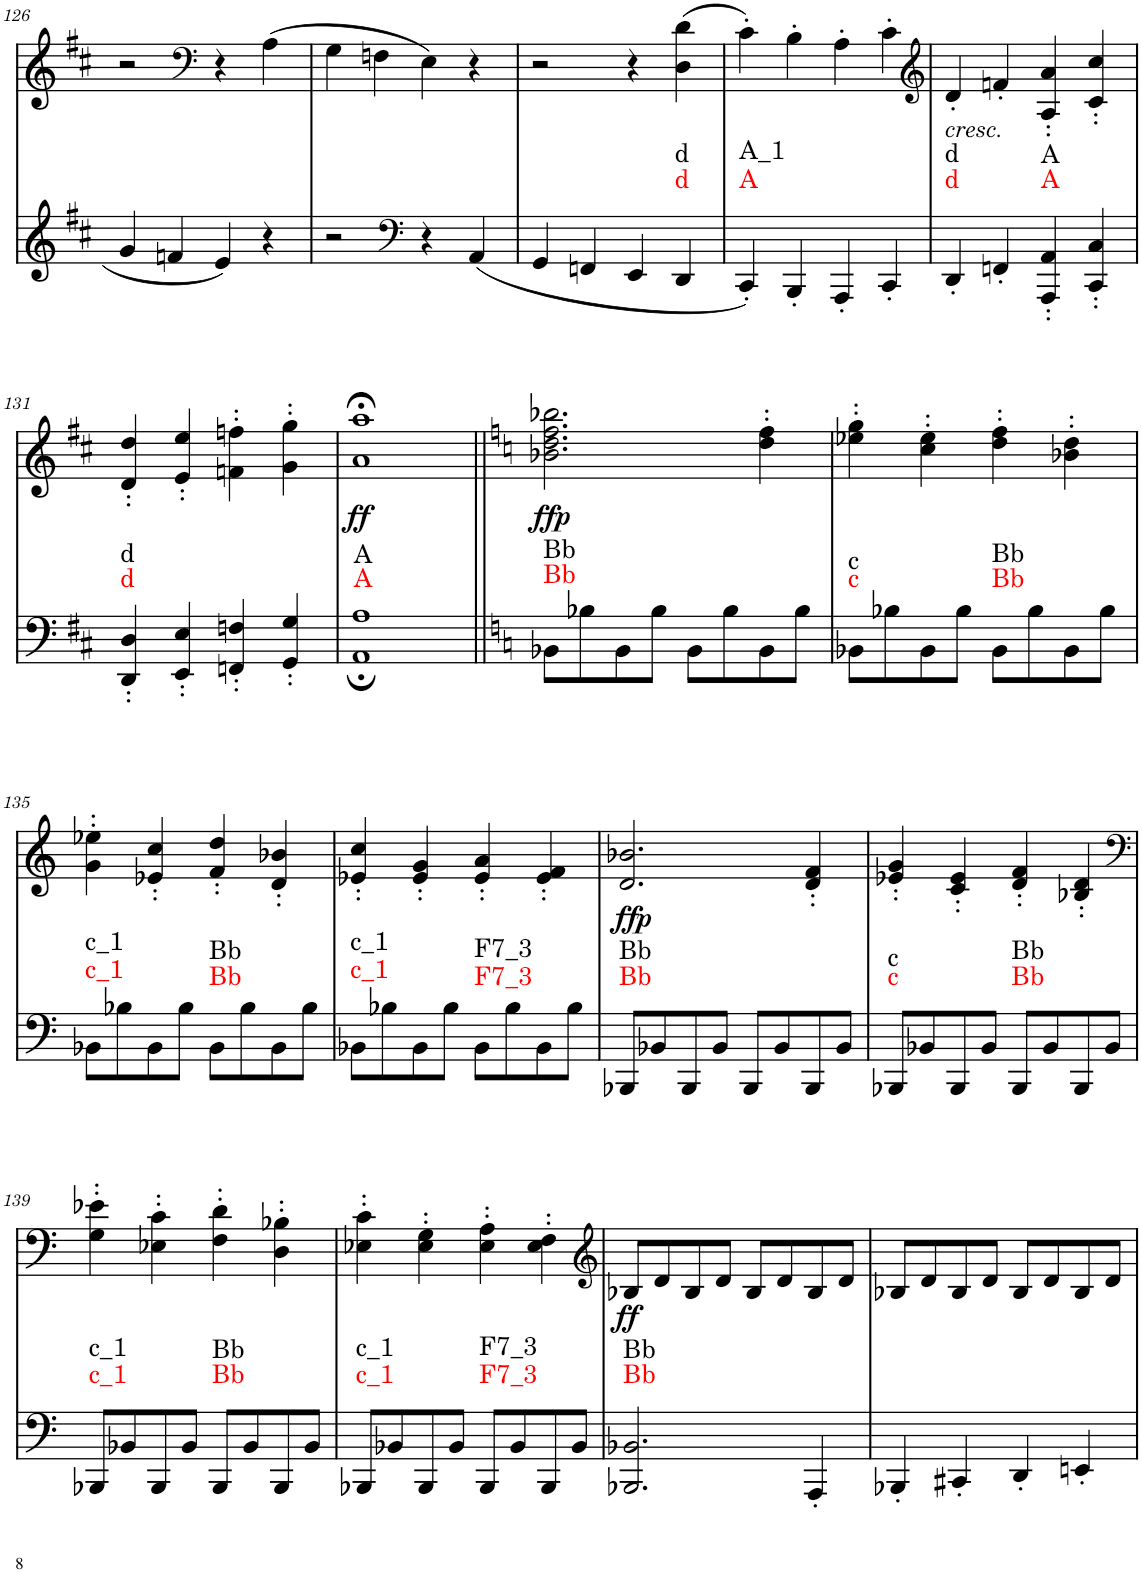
**kern	**harte	**kern	**text	**dynam
*part2	*part2	*part1	*part1	*part1
*staff2	*	*staff1	*staff1	*staff1
*I"piano	*	*I"piano	*	*
*I'Pno	*	*I'Pno	*	*
!!LO:PB:g=z
*clefG2	*	*clefG2	*	*
*k[f#c#]	*	*k[f#c#]	*	*
*D:	*	*D:	*	*
*M4/4	*	*M4/4	*	*
=126	=126	=126	=126	=126
4g/	.	2r	.	.
4fn/	.	.	.	.
*	*	*clefF4	*	*
4e/	.	4r	.	.
4r	.	(4A\	.	.
=127	=127	=127	=127	=127
2r	.	4G\	.	.
.	.	4Fn\	.	.
*clefF4	*	*	*	*
4r	.	4E\)	.	.
(4AA/	.	4r	.	.
=128	=128	=128	=128	=128
4GG/	.	2r	.	.
4FFn/	.	.	.	.
4EE/	.	4r	.	.
!	!LO:H:n=1:kt=d	!	!	!
!	!LO:H:n=2:kt=d	!	!	!
4DD/	N N	(4D\ 4d\	.	.
=129	=129	=129	=129	=129
!	!LO:H:n=1:kt=A	!	!	!
!	!LO:H:n=2:kt=A_1	!	!	!
4CC#'/)	N N	4c#'\)	.	.
4BBB'/	.	4B'\	.	.
4AAA'/	.	4A'\	.	.
!	!	!	!LO:LY:b	!
4CC#'/	.	4c#'\	<	.
=130	=130	=130	=130	=130
*	*	*clefG2	*	*
!	!LO:H:n=1:kt=d	!LO:TX:b:i:t=cresc.	!	!
!	!LO:H:n=2:kt=d	!	!	!
4DD'/	N N	4d'/	.	.
4FFn'/	.	4fn'/	.	.
!	!LO:H:n=1:kt=A	!	!	!
!	!LO:H:n=2:kt=A	!	!	!
4AAA/' 4AA/'	N N	4A/' 4a/'	.	.
4CC#/' 4C#/'	.	4c#/' 4cc#/'	.	.
!!LO:LB:g=z
=131	=131	=131	=131	=131
!	!LO:H:n=1:kt=d	!	!	!
!	!LO:H:n=2:kt=d	!	!	!
4DD/' 4D/'	N N	4d/' 4dd/'	.	.
4EE/' 4E/'	.	4e/' 4ee/'	.	.
4FFn/' 4Fn/'	.	4fn\' 4ffn\'	.	.
4GG/' 4G/'	.	4g\' 4gg\'	.	.
=132	=132	=132	=132	=132
!	!LO:H:n=1:kt=A	!	!LO:LY:b	!LO:DY:b
!	!LO:H:n=2:kt=A	!	!	!
1AA; 1A;	N N	1a;< 1aa;<	ff	ff
=133||	=133||	=133||	=133||	=133||
*k[]	*	*k[]	*	*
!	!	!	!LO:LY:b	!LO:DY:b
!	!LO:H:n=1:kt=Bb	!	!	!LO:DY:n=1:b
!	!LO:H:n=2:kt=Bb	!	!	!
8BB-X\L	N N	2.b-X\ 2.dd\ 2.ff\ 2.bb-X\	ffp	ff p
8B-X\	.	.	.	.
8BB-\	.	.	.	.
8B-\J	.	.	.	.
8BB-\L	.	.	.	.
8B-\	.	.	.	.
8BB-\	.	4dd\' 4ff\'	.	.
8B-\J	.	.	.	.
=134	=134	=134	=134	=134
!	!LO:H:n=1:kt=c	!	!	!
!	!LO:H:n=2:kt=c	!	!	!
8BB-X\L	N N	4ee-X\' 4gg\'	.	.
8B-X\	.	.	.	.
8BB-\	.	4cc\' 4ee-\'	.	.
8B-\J	.	.	.	.
!	!LO:H:n=1:kt=Bb	!	!	!
!	!LO:H:n=2:kt=Bb	!	!	!
8BB-\L	N N	4dd\' 4ff\'	.	.
8B-\	.	.	.	.
8BB-\	.	4b-X\' 4dd\'	.	.
8B-\J	.	.	.	.
!!LO:LB:g=z
=135	=135	=135	=135	=135
!	!LO:H:n=1:kt=c_1	!	!	!
!	!LO:H:n=2:kt=c_1	!	!	!
8BB-X\L	N N	4g\' 4ee-X\'	.	.
8B-X\	.	.	.	.
8BB-\	.	4e-X/' 4cc/'	.	.
8B-\J	.	.	.	.
!	!LO:H:n=1:kt=Bb	!	!	!
!	!LO:H:n=2:kt=Bb	!	!	!
8BB-\L	N N	4f/' 4dd/'	.	.
8B-\	.	.	.	.
8BB-\	.	4d/' 4b-X/'	.	.
8B-\J	.	.	.	.
=136	=136	=136	=136	=136
!	!LO:H:n=1:kt=c_1	!	!	!
!	!LO:H:n=2:kt=c_1	!	!	!
8BB-X\L	N N	4e-X/' 4cc/'	.	.
8B-X\	.	.	.	.
8BB-\	.	4e-/' 4g/'	.	.
8B-\J	.	.	.	.
!	!LO:H:n=1:kt=F7_3	!	!	!
!	!LO:H:n=2:kt=F7_3	!	!	!
8BB-\L	N N	4e-/' 4a/'	.	.
8B-\	.	.	.	.
8BB-\	.	4e-/' 4f/'	.	.
8B-\J	.	.	.	.
=137	=137	=137	=137	=137
!	!	!	!LO:LY:b	!LO:DY:b
!	!LO:H:n=1:kt=Bb	!	!	!LO:DY:n=1:b
!	!LO:H:n=2:kt=Bb	!	!	!
8BBB-X/L	N N	2.d/ 2.b-X/	ffp	ff p
8BB-X/	.	.	.	.
8BBB-/	.	.	.	.
8BB-/J	.	.	.	.
8BBB-/L	.	.	.	.
8BB-/	.	.	.	.
8BBB-/	.	4d/' 4f/'	.	.
8BB-/J	.	.	.	.
=138	=138	=138	=138	=138
!	!LO:H:n=1:kt=c	!	!	!
!	!LO:H:n=2:kt=c	!	!	!
8BBB-X/L	N N	4e-X/' 4g/'	.	.
8BB-X/	.	.	.	.
8BBB-/	.	4c/' 4e-/'	.	.
8BB-/J	.	.	.	.
!	!LO:H:n=1:kt=Bb	!	!	!
!	!LO:H:n=2:kt=Bb	!	!	!
8BBB-/L	N N	4d/' 4f/'	.	.
8BB-/	.	.	.	.
8BBB-/	.	4B-X/' 4d/'	.	.
8BB-/J	.	.	.	.
!!LO:LB:g=z
=139	=139	=139	=139	=139
*	*	*clefF4	*	*
!	!LO:H:n=1:kt=c_1	!	!	!
!	!LO:H:n=2:kt=c_1	!	!	!
8BBB-X/L	N N	4G\' 4e-X\'	.	.
8BB-X/	.	.	.	.
8BBB-/	.	4E-X\' 4c\'	.	.
8BB-/J	.	.	.	.
!	!LO:H:n=1:kt=Bb	!	!	!
!	!LO:H:n=2:kt=Bb	!	!	!
8BBB-/L	N N	4F\' 4d\'	.	.
8BB-/	.	.	.	.
8BBB-/	.	4D\' 4B-X\'	.	.
8BB-/J	.	.	.	.
=140	=140	=140	=140	=140
!	!LO:H:n=1:kt=c_1	!	!	!
!	!LO:H:n=2:kt=c_1	!	!	!
8BBB-X/L	N N	4E-X\' 4c\'	.	.
8BB-X/	.	.	.	.
8BBB-/	.	4E-\' 4G\'	.	.
8BB-/J	.	.	.	.
!	!LO:H:n=1:kt=F7_3	!	!	!
!	!LO:H:n=2:kt=F7_3	!	!	!
8BBB-/L	N N	4E-\' 4A\'	.	.
8BB-/	.	.	.	.
8BBB-/	.	4E-\' 4F\'	.	.
8BB-/J	.	.	.	.
=141	=141	=141	=141	=141
*	*	*clefG2	*	*
!	!LO:H:n=1:kt=Bb	!	!LO:LY:b	!LO:DY:b
!	!LO:H:n=2:kt=Bb	!	!	!
2.BBB-X/ 2.BB-X/	N N	8B-X/L	ff	ff
.	.	8d/	.	.
.	.	8B-/	.	.
.	.	8d/J	.	.
.	.	8B-/L	.	.
.	.	8d/	.	.
4AAA'/	.	8B-/	.	.
.	.	8d/J	.	.
=142	=142	=142	=142	=142
4BBB-X'/	.	8B-X/L	.	.
.	.	8d/	.	.
4CC#X'/	.	8B-/	.	.
.	.	8d/J	.	.
4DD'/	.	8B-/L	.	.
.	.	8d/	.	.
4EEn'/	.	8B-/	.	.
.	.	8d/J	.	.
=	=	=	=	=
*-	*-	*-	*-	*-
